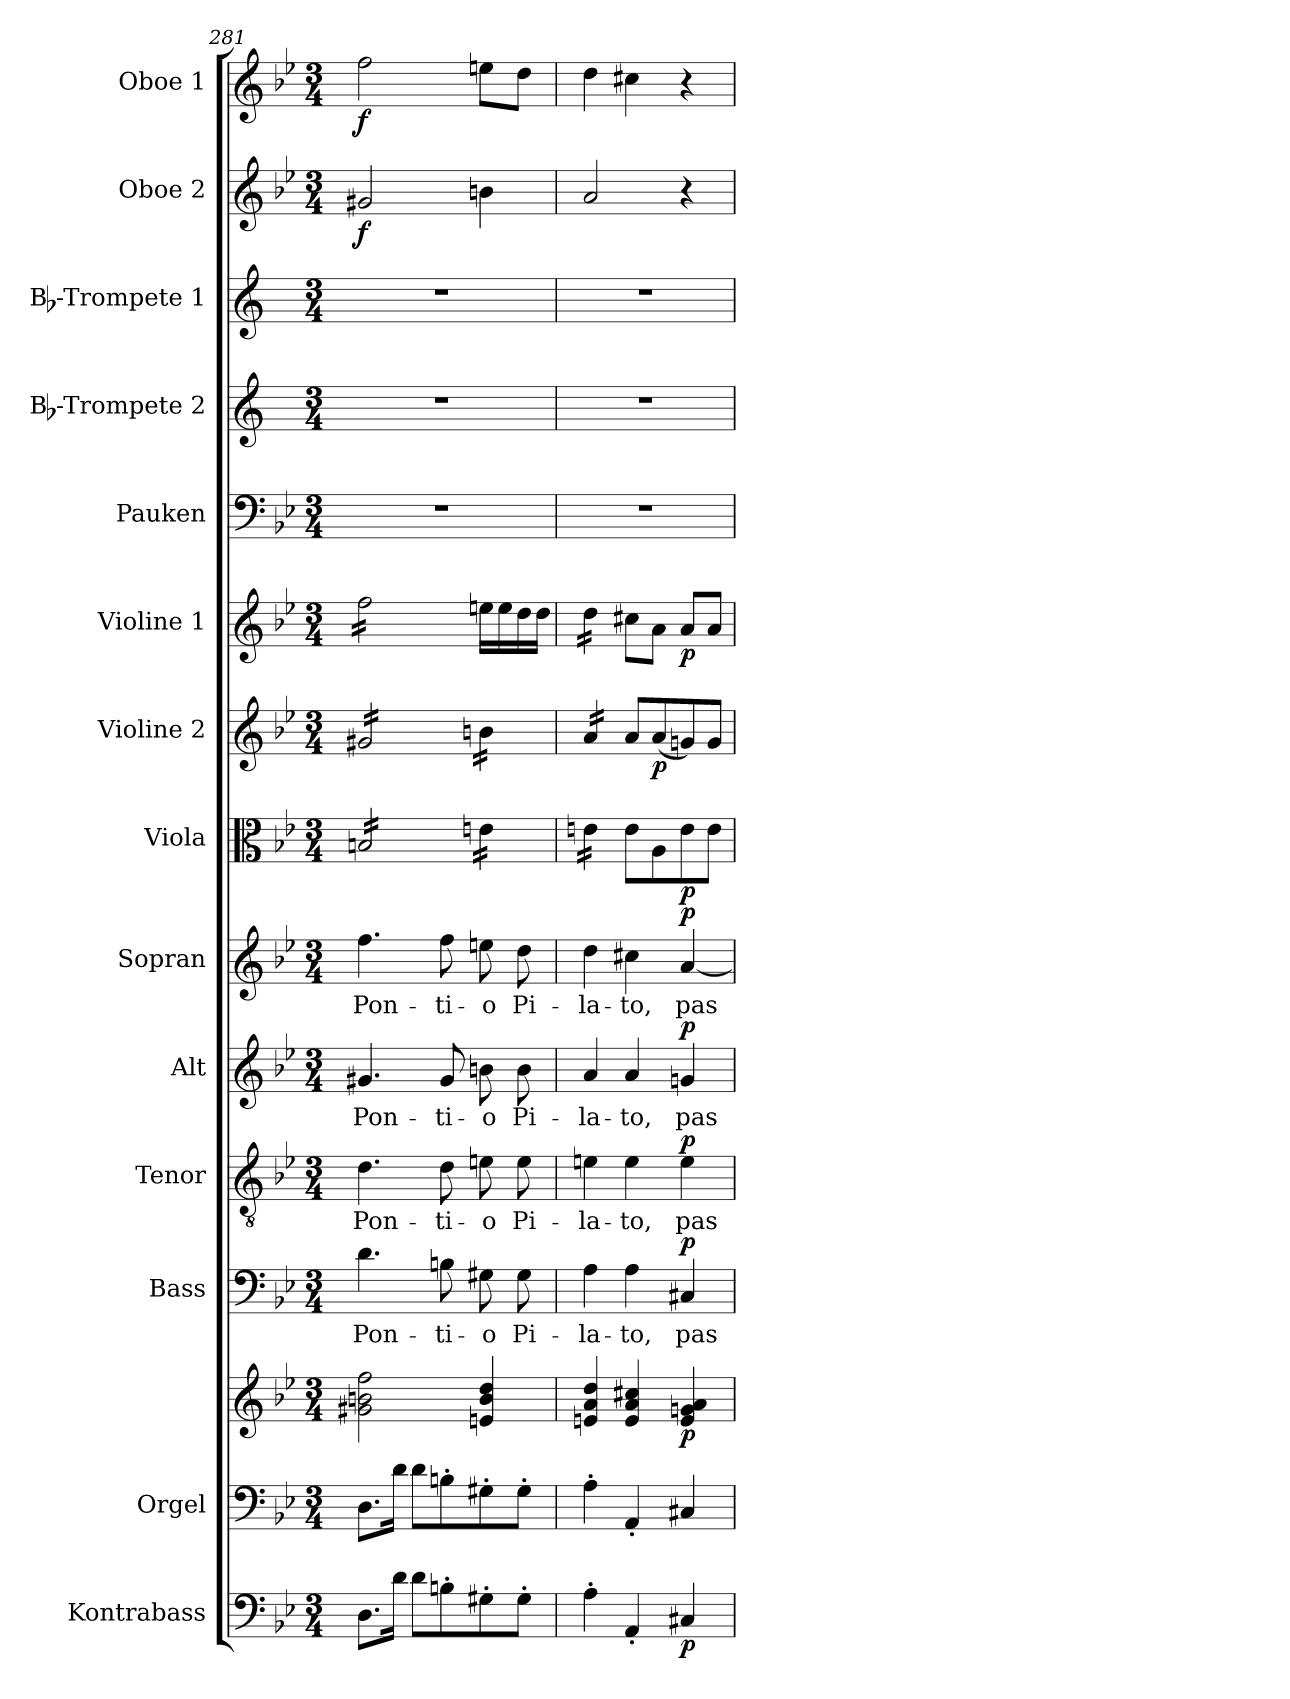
**kern	**dynam	**kern	**kern	**dynam	**kern	**text	**dynam	**kern	**text	**dynam	**kern	**text	**dynam	**kern	**text	**dynam	**kern	**dynam	**kern	**dynam	**kern	**dynam	**kern	**kern	**kern	**kern	**dynam	**kern	**dynam
*part14	*part14	*part13	*part13	*part13	*part12	*part12	*part12	*part11	*part11	*part11	*part10	*part10	*part10	*part9	*part9	*part9	*part8	*part8	*part7	*part7	*part6	*part6	*part5	*part4	*part3	*part2	*part2	*part1	*part1
*staff15	*staff15	*staff14	*staff13	*staff13/14	*staff12	*staff12	*staff12	*staff11	*staff11	*staff11	*staff10	*staff10	*staff10	*staff9	*staff9	*staff9	*staff8	*staff8	*staff7	*staff7	*staff6	*staff6	*staff5	*staff4	*staff3	*staff2	*staff2	*staff1	*staff1
*I"Kontrabass	*	*I"Orgel	*	*	*I"Bass	*	*	*I"Tenor	*	*	*I"Alt	*	*	*I"Sopran	*	*	*I"Viola	*	*I"Violine 2	*	*I"Violine 1	*	*I"Pauken	*I"Bb-Trompete 2	*I"Bb-Trompete 1	*I"Oboe 2	*	*I"Oboe 1	*
*I'Kb.	*	*I'Org.	*	*	*I'B.	*	*	*I'T.	*	*	*I'A.	*	*	*I'S.	*	*	*I'Vla.	*	*I'Vl. 2	*	*I'Vl. 1	*	*I'Pk.	*I'Bb Trp. 2	*I'Bb Trp. 1	*I'Ob. 2	*	*I'Ob. 1	*
!!LO:PB:g=z
*clefF4	*	*clefF4	*clefG2	*	*clefF4	*	*	*clefGv2	*	*	*clefG2	*	*	*clefG2	*	*	*clefC3	*	*clefG2	*	*clefG2	*	*clefF4	*clefG2	*clefG2	*clefG2	*	*clefG2	*
*ITrd7c12	*	*	*	*	*	*	*	*	*	*	*	*	*	*	*	*	*	*	*	*	*	*	*	*ITrd1c2	*ITrd1c2	*	*	*	*
*k[b-e-]	*	*k[b-e-]	*k[b-e-]	*	*k[b-e-]	*	*	*k[b-e-]	*	*	*k[b-e-]	*	*	*k[b-e-]	*	*	*k[b-e-]	*	*k[b-e-]	*	*k[b-e-]	*	*k[b-e-]	*k[b-e-]	*k[b-e-]	*k[b-e-]	*	*k[b-e-]	*
*B-:	*	*B-:	*B-:	*	*B-:	*	*	*B-:	*	*	*B-:	*	*	*B-:	*	*	*B-:	*	*B-:	*	*B-:	*	*B-:	*B-:	*B-:	*B-:	*	*B-:	*
*M3/4	*	*M3/4	*M3/4	*	*M3/4	*	*	*M3/4	*	*	*M3/4	*	*	*M3/4	*	*	*M3/4	*	*M3/4	*	*M3/4	*	*M3/4	*M3/4	*M3/4	*M3/4	*	*M3/4	*
=281	=281	=281	=281	=281	=281	=281	=281	=281	=281	=281	=281	=281	=281	=281	=281	=281	=281	=281	=281	=281	=281	=281	=281	=281	=281	=281	=281	=281	=281
!	!	!	!	!	!	!LO:LY:b	!	!	!LO:LY:b	!	!	!LO:LY:b	!	!	!LO:LY:b	!	!	!	!	!	!	!	!	!	!	!	!LO:DY:b	!	!LO:DY:b
*	*	*	*	*	*	*	*	*	*	*	*	*	*	*	*	*	*tremolo	*	*	*	*	*	*	*	*	*	*	*	*
*	*	*	*	*	*	*	*	*	*	*	*	*	*	*	*	*	*	*	*tremolo	*	*	*	*	*	*	*	*	*	*
*	*	*	*	*	*	*	*	*	*	*	*	*	*	*	*	*	*	*	*	*	*tremolo	*	*	*	*	*	*	*	*
8.DD\L	.	8.D\L	2g#X\ 2bn\ 2ff\	.	4.d\	Pon-	.	4.d\	Pon-	.	4.g#X/	Pon-	.	4.ff\	Pon-	.	16Bn/LL	.	16g#X/LL	.	16ff\LL	.	2.r	2.r	2.r	2g#X/	f	2ff\	f
.	.	.	.	.	.	.	.	.	.	.	.	.	.	.	.	.	16Bn/	.	16g#X/	.	16ff\	.	.	.	.	.	.	.	.
.	.	.	.	.	.	.	.	.	.	.	.	.	.	.	.	.	16Bn/	.	16g#X/	.	16ff\	.	.	.	.	.	.	.	.
16D\Jk	.	16d\Jk	.	.	.	.	.	.	.	.	.	.	.	.	.	.	16Bn/	.	16g#X/	.	16ff\	.	.	.	.	.	.	.	.
8D\L	.	8d\L	.	.	.	.	.	.	.	.	.	.	.	.	.	.	16Bn/	.	16g#X/	.	16ff\	.	.	.	.	.	.	.	.
.	.	.	.	.	.	.	.	.	.	.	.	.	.	.	.	.	16Bn/	.	16g#X/	.	16ff\	.	.	.	.	.	.	.	.
!	!	!	!	!	!	!LO:LY:b	!	!	!LO:LY:b	!	!	!LO:LY:b	!	!	!LO:LY:b	!	!	!	!	!	!	!	!	!	!	!	!	!	!
8BBn'>\	.	8Bn'>\	.	.	8Bn\	-ti-	.	8d\	-ti-	.	8g#/	-ti-	.	8ff\	-ti-	.	16Bn/	.	16g#X/	.	16ff\	.	.	.	.	.	.	.	.
.	.	.	.	.	.	.	.	.	.	.	.	.	.	.	.	.	16Bn/JJ	.	16g#X/JJ	.	16ff\JJ	.	.	.	.	.	.	.	.
*	*	*	*	*	*	*	*	*	*	*	*	*	*	*	*	*	*	*	*	*	*Xtremolo	*	*	*	*	*	*	*	*
!	!	!	!	!	!	!LO:LY:b	!	!	!LO:LY:b	!	!	!LO:LY:b	!	!	!LO:LY:b	!	!	!	!	!	!	!	!	!	!	!	!	!	!
8GG#X'>\	.	8G#X'>\	4en/ 4b/ 4dd/	.	8G#X\	-o	.	8en\	-o	.	8bn\	-o	.	8een\	-o	.	16en\LL	.	16bn\LL	.	16een\LL	.	.	.	.	4bn\	.	8een\L	.
.	.	.	.	.	.	.	.	.	.	.	.	.	.	.	.	.	16en\	.	16bn\	.	16ee\	.	.	.	.	.	.	.	.
!	!	!	!	!	!	!LO:LY:b	!	!	!LO:LY:b	!	!	!LO:LY:b	!	!	!LO:LY:b	!	!	!	!	!	!	!	!	!	!	!	!	!	!
8GG#'>\J	.	8G#'>\J	.	.	8G#\	Pi-	.	8e\	Pi-	.	8b\	Pi-	.	8dd\	Pi-	.	16en\	.	16bn\	.	16dd\	.	.	.	.	.	.	8dd\J	.
.	.	.	.	.	.	.	.	.	.	.	.	.	.	.	.	.	16en\JJ	.	16bn\JJ	.	16dd\JJ	.	.	.	.	.	.	.	.
=282	=282	=282	=282	=282	=282	=282	=282	=282	=282	=282	=282	=282	=282	=282	=282	=282	=282	=282	=282	=282	=282	=282	=282	=282	=282	=282	=282	=282	=282
!	!	!	!	!	!	!LO:LY:b	!	!	!LO:LY:b	!	!	!LO:LY:b	!	!	!LO:LY:b	!	!	!	!	!	!	!	!	!	!	!	!	!	!
*	*	*	*	*	*	*	*	*	*	*	*	*	*	*	*	*	*	*	*	*	*tremolo	*	*	*	*	*	*	*	*
4AA'>\	.	4A'>\	4en/ 4a/ 4dd/	.	4A\	-la-	.	4en\	-la-	.	4a/	-la-	.	4dd\	-la-	.	16en\LL	.	16a/LL	.	16dd\LL	.	2.r	2.r	2.r	2a/	.	4dd\	.
.	.	.	.	.	.	.	.	.	.	.	.	.	.	.	.	.	16en\	.	16a/	.	16dd\	.	.	.	.	.	.	.	.
.	.	.	.	.	.	.	.	.	.	.	.	.	.	.	.	.	16en\	.	16a/	.	16dd\	.	.	.	.	.	.	.	.
.	.	.	.	.	.	.	.	.	.	.	.	.	.	.	.	.	16en\JJ	.	16a/JJ	.	16dd\JJ	.	.	.	.	.	.	.	.
*	*	*	*	*	*	*	*	*	*	*	*	*	*	*	*	*	*	*	*	*	*Xtremolo	*	*	*	*	*	*	*	*
*	*	*	*	*	*	*	*	*	*	*	*	*	*	*	*	*	*	*	*Xtremolo	*	*	*	*	*	*	*	*	*	*
*	*	*	*	*	*	*	*	*	*	*	*	*	*	*	*	*	*Xtremolo	*	*	*	*	*	*	*	*	*	*	*	*
!	!	!	!	!	!	!LO:LY:b	!	!	!LO:LY:b	!	!	!LO:LY:b	!	!	!LO:LY:b	!	!	!	!	!	!	!	!	!	!	!	!	!	!
4AAA'</	.	4AA'</	4e/ 4a/ 4cc#X/	.	4A\	-to,	.	4e\	-to,	.	4a/	-to,	.	4cc#X\	-to,	.	8e\L	.	8a/L	.	8cc#X\L	.	.	.	.	.	.	4cc#X\	.
!	!	!	!	!	!	!	!	!	!	!	!	!	!	!	!	!	!	!	!	!LO:DY:b	!	!	!	!	!	!	!	!	!
.	.	.	.	.	.	.	.	.	.	.	.	.	.	.	.	.	8A\	.	(<8a/	p	8a\J	.	.	.	.	.	.	.	.
!	!LO:DY:b	!	!	!LO:DY:b	!	!LO:LY:b	!LO:DY:a	!	!LO:LY:b	!LO:DY:a	!	!LO:LY:b	!LO:DY:a	!	!LO:LY:b	!LO:DY:a	!	!LO:DY:b	!	!	!	!LO:DY:b	!	!	!	!	!	!	!
4CC#X/	p	4C#X/	4e/ 4gn/ 4a/	p	4C#X/	pas-	p	4e\	pas-	p	4gn/	pas-	p	[4a/	pas-	p	8e\	p	8gn/)	.	8a/L	p	.	.	.	4r	.	4r	.
.	.	.	.	.	.	.	.	.	.	.	.	.	.	.	.	.	8e\J	.	8g/J	.	8a/J	.	.	.	.	.	.	.	.
=	=	=	=	=	=	=	=	=	=	=	=	=	=	=	=	=	=	=	=	=	=	=	=	=	=	=	=	=	=
*-	*-	*-	*-	*-	*-	*-	*-	*-	*-	*-	*-	*-	*-	*-	*-	*-	*-	*-	*-	*-	*-	*-	*-	*-	*-	*-	*-	*-	*-
